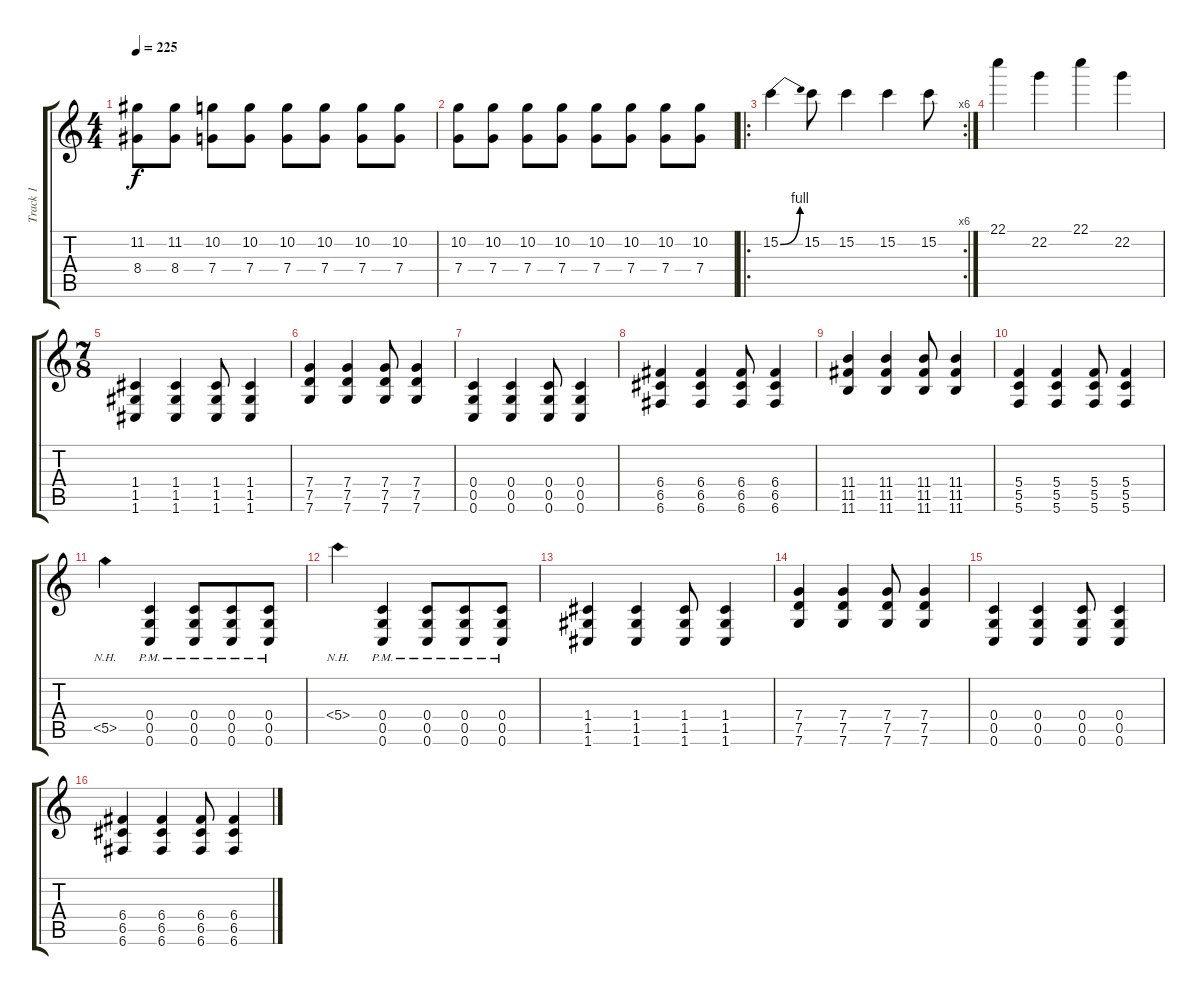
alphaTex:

\track ("Track 1" "Track 1") {instrument distortionguitar}
\staff {score tabs}
\tuning (D4 A3 F3 C3 G2 C2) {hide}
\ts (4 4)
\tempo 225
\clef g2
\ks c
(11.2 8.4).8{dy f} (11.2 8.4).8 (10.2 7.4).8 (10.2 7.4).8 (10.2 7.4).8 (10.2 7.4).8 (10.2 7.4).8 (10.2 7.4).8 |
(10.2 7.4).8 (10.2 7.4).8 (10.2 7.4).8 (10.2 7.4).8 (10.2 7.4).8 (10.2 7.4).8 (10.2 7.4).8 (10.2 7.4).8 |
\ro
\rc 6
15.2{be (bend 0 0 60 4)}.4 15.2.8 15.2.4 15.2.4 15.2.8 |
22.1.4 22.2.4 22.1.4 22.2.4 |
\ts (7 8)
(1.4 1.5 1.6).4 (1.4 1.5 1.6).4 (1.4 1.5 1.6).8 (1.4 1.5 1.6).4 |
(7.4 7.5 7.6).4 (7.4 7.5 7.6).4 (7.4 7.5 7.6).8 (7.4 7.5 7.6).4 |
(0.4 0.5 0.6).4 (0.4 0.5 0.6).4 (0.4 0.5 0.6).8 (0.4 0.5 0.6).4 |
(6.4 6.5 6.6).4 (6.4 6.5 6.6).4 (6.4 6.5 6.6).8 (6.4 6.5 6.6).4 |
(11.4 11.5 11.6).4 (11.4 11.5 11.6).4 (11.4 11.5 11.6).8 (11.4 11.5 11.6).4 |
(5.4 5.5 5.6).4 (5.4 5.5 5.6).4 (5.4 5.5 5.6).8 (5.4 5.5 5.6).4 |
5.5{nh}.4 (0.4{pm} 0.5{pm} 0.6{pm}).4 (0.4{pm} 0.5{pm} 0.6{pm}).8 (0.4{pm} 0.5{pm} 0.6{pm}).8 (0.4{pm} 0.5{pm} 0.6{pm}).8 |
5.4{nh}.4 (0.4{pm} 0.5{pm} 0.6{pm}).4 (0.4{pm} 0.5{pm} 0.6{pm}).8 (0.4{pm} 0.5{pm} 0.6{pm}).8 (0.4{pm} 0.5{pm} 0.6{pm}).8 |
(1.4 1.5 1.6).4 (1.4 1.5 1.6).4 (1.4 1.5 1.6).8 (1.4 1.5 1.6).4 |
(7.4 7.5 7.6).4 (7.4 7.5 7.6).4 (7.4 7.5 7.6).8 (7.4 7.5 7.6).4 |
(0.4 0.5 0.6).4 (0.4 0.5 0.6).4 (0.4 0.5 0.6).8 (0.4 0.5 0.6).4 |
(6.4 6.5 6.6).4 (6.4 6.5 6.6).4 (6.4 6.5 6.6).8 (6.4 6.5 6.6).4
